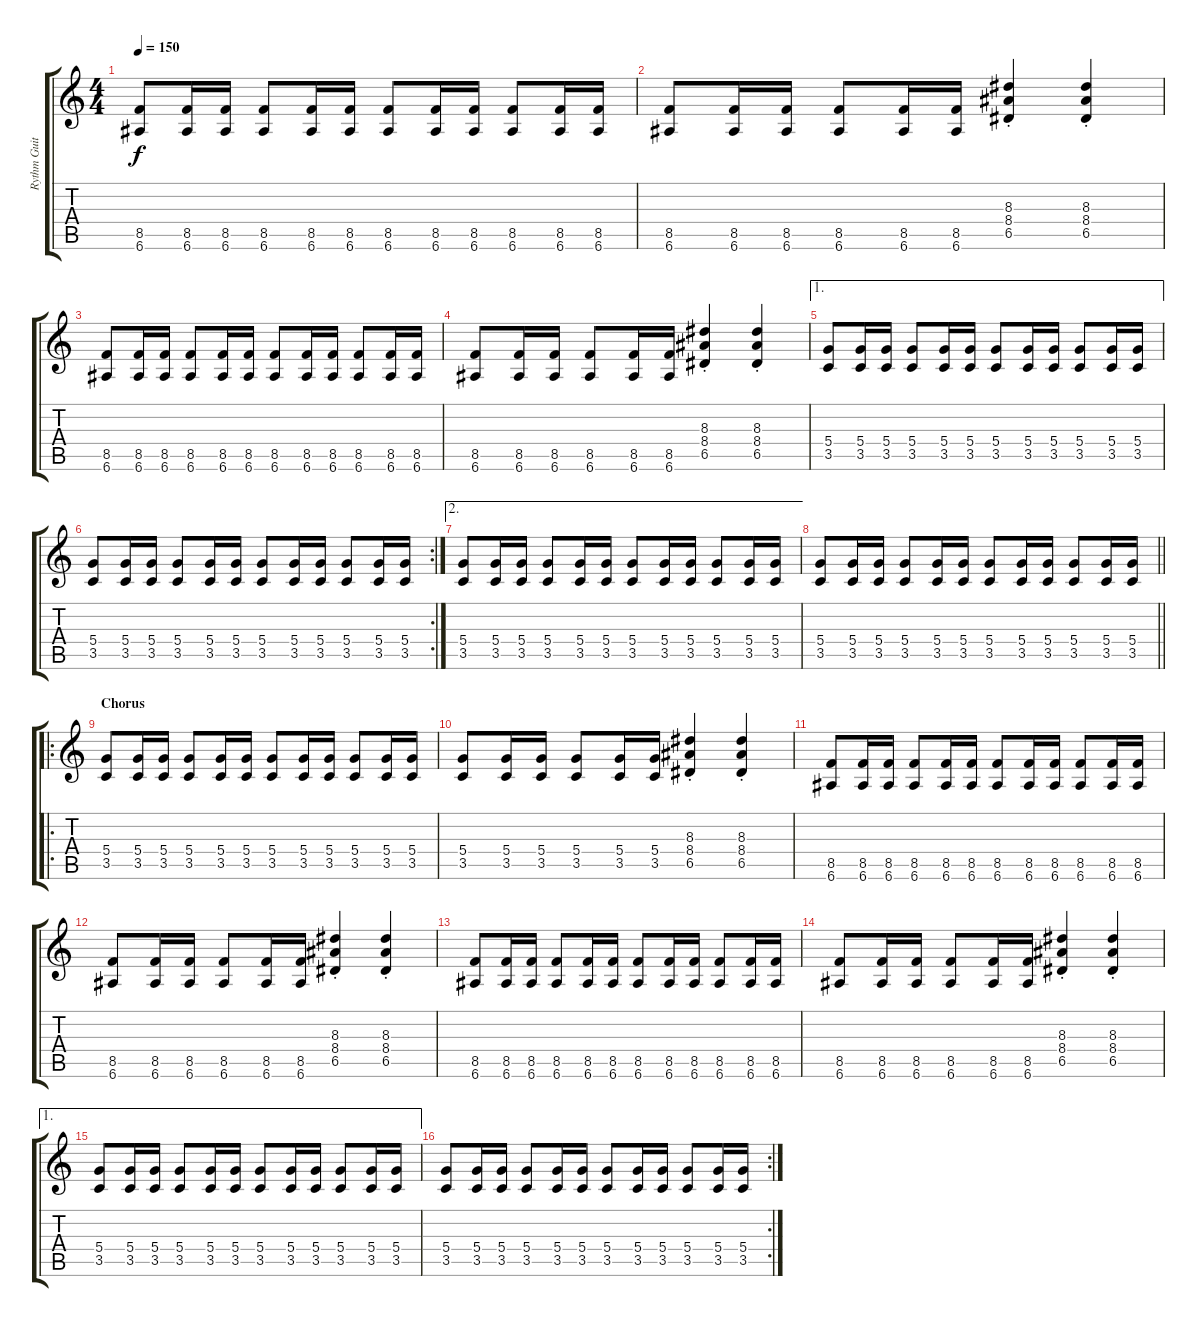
\track ("Rythm Guitar" "Rythm Guit") {instrument distortionguitar}
\staff {score tabs}
\tuning (E4 B3 G3 D3 A2 E2) {hide}
\ts (4 4)
\tempo 150
\clef g2
\ks c
(8.5 6.6).8{dy f} (8.5 6.6).16 (8.5 6.6).16 (8.5 6.6).8 (8.5 6.6).16 (8.5 6.6).16 (8.5 6.6).8 (8.5 6.6).16 (8.5 6.6).16 (8.5 6.6).8 (8.5 6.6).16 (8.5 6.6).16 |
(8.5 6.6).8 (8.5 6.6).16 (8.5 6.6).16 (8.5 6.6).8 (8.5 6.6).16 (8.5 6.6).16 (8.3{st} 8.4{st} 6.5{st}).4 (8.3{st} 8.4{st} 6.5{st}).4 |
(8.5 6.6).8 (8.5 6.6).16 (8.5 6.6).16 (8.5 6.6).8 (8.5 6.6).16 (8.5 6.6).16 (8.5 6.6).8 (8.5 6.6).16 (8.5 6.6).16 (8.5 6.6).8 (8.5 6.6).16 (8.5 6.6).16 |
(8.5 6.6).8 (8.5 6.6).16 (8.5 6.6).16 (8.5 6.6).8 (8.5 6.6).16 (8.5 6.6).16 (8.3{st} 8.4{st} 6.5{st}).4 (8.3{st} 8.4{st} 6.5{st}).4 |
\ae 1
(5.4 3.5).8 (5.4 3.5).16 (5.4 3.5).16 (5.4 3.5).8 (5.4 3.5).16 (5.4 3.5).16 (5.4 3.5).8 (5.4 3.5).16 (5.4 3.5).16 (5.4 3.5).8 (5.4 3.5).16 (5.4 3.5).16 |
\rc 2
(5.4 3.5).8 (5.4 3.5).16 (5.4 3.5).16 (5.4 3.5).8 (5.4 3.5).16 (5.4 3.5).16 (5.4 3.5).8 (5.4 3.5).16 (5.4 3.5).16 (5.4 3.5).8 (5.4 3.5).16 (5.4 3.5).16 |
\ae 2
(5.4 3.5).8 (5.4 3.5).16 (5.4 3.5).16 (5.4 3.5).8 (5.4 3.5).16 (5.4 3.5).16 (5.4 3.5).8 (5.4 3.5).16 (5.4 3.5).16 (5.4 3.5).8 (5.4 3.5).16 (5.4 3.5).16 |
\barLineRight lightlight
(5.4 3.5).8 (5.4 3.5).16 (5.4 3.5).16 (5.4 3.5).8 (5.4 3.5).16 (5.4 3.5).16 (5.4 3.5).8 (5.4 3.5).16 (5.4 3.5).16 (5.4 3.5).8 (5.4 3.5).16 (5.4 3.5).16 |
\ro
\section ("" "Chorus")
(5.4 3.5).8 (5.4 3.5).16 (5.4 3.5).16 (5.4 3.5).8 (5.4 3.5).16 (5.4 3.5).16 (5.4 3.5).8 (5.4 3.5).16 (5.4 3.5).16 (5.4 3.5).8 (5.4 3.5).16 (5.4 3.5).16 |
(5.4 3.5).8 (5.4 3.5).16 (5.4 3.5).16 (5.4 3.5).8 (5.4 3.5).16 (5.4 3.5).16 (8.3{st} 8.4{st} 6.5{st}).4 (8.3{st} 8.4{st} 6.5{st}).4 |
(8.5 6.6).8 (8.5 6.6).16 (8.5 6.6).16 (8.5 6.6).8 (8.5 6.6).16 (8.5 6.6).16 (8.5 6.6).8 (8.5 6.6).16 (8.5 6.6).16 (8.5 6.6).8 (8.5 6.6).16 (8.5 6.6).16 |
(8.5 6.6).8 (8.5 6.6).16 (8.5 6.6).16 (8.5 6.6).8 (8.5 6.6).16 (8.5 6.6).16 (8.3{st} 8.4{st} 6.5{st}).4 (8.3{st} 8.4{st} 6.5{st}).4 |
(8.5 6.6).8 (8.5 6.6).16 (8.5 6.6).16 (8.5 6.6).8 (8.5 6.6).16 (8.5 6.6).16 (8.5 6.6).8 (8.5 6.6).16 (8.5 6.6).16 (8.5 6.6).8 (8.5 6.6).16 (8.5 6.6).16 |
(8.5 6.6).8 (8.5 6.6).16 (8.5 6.6).16 (8.5 6.6).8 (8.5 6.6).16 (8.5 6.6).16 (8.3{st} 8.4{st} 6.5{st}).4 (8.3{st} 8.4{st} 6.5{st}).4 |
\ae 1
(5.4 3.5).8 (5.4 3.5).16 (5.4 3.5).16 (5.4 3.5).8 (5.4 3.5).16 (5.4 3.5).16 (5.4 3.5).8 (5.4 3.5).16 (5.4 3.5).16 (5.4 3.5).8 (5.4 3.5).16 (5.4 3.5).16 |
\rc 2
(5.4 3.5).8 (5.4 3.5).16 (5.4 3.5).16 (5.4 3.5).8 (5.4 3.5).16 (5.4 3.5).16 (5.4 3.5).8 (5.4 3.5).16 (5.4 3.5).16 (5.4 3.5).8 (5.4 3.5).16 (5.4 3.5).16
